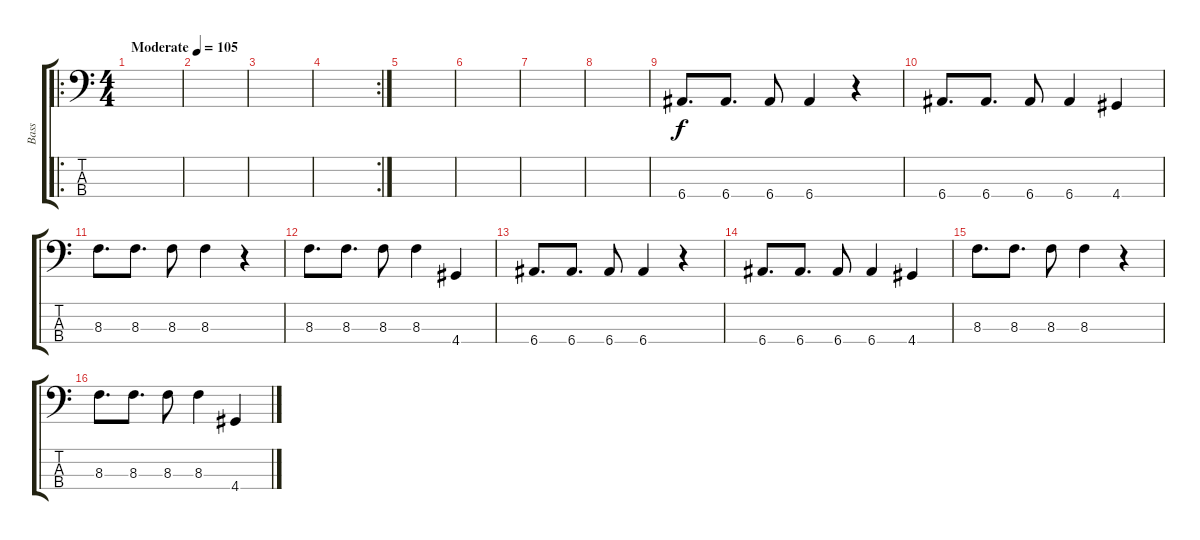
\track ("Bass" "Bass") {instrument electricbasspick}
\staff {score tabs}
\tuning (G2 D2 A1 E1) {hide}
\ro
\ts (4 4)
\tempo (105 "Moderate")
\clef f4
\ks c
|
|
|
\rc 2
|
|
|
|
|
6.4.8{d} 6.4.8{d} 6.4.8 6.4.4 r.4 |
6.4.8{d} 6.4.8{d} 6.4.8 6.4.4 4.4.4 |
8.3.8{d} 8.3.8{d} 8.3.8 8.3.4 r.4 |
8.3.8{d} 8.3.8{d} 8.3.8 8.3.4 4.4.4 |
6.4.8{d} 6.4.8{d} 6.4.8 6.4.4 r.4 |
6.4.8{d} 6.4.8{d} 6.4.8 6.4.4 4.4.4 |
8.3.8{d} 8.3.8{d} 8.3.8 8.3.4 r.4 |
8.3.8{d} 8.3.8{d} 8.3.8 8.3.4 4.4.4
